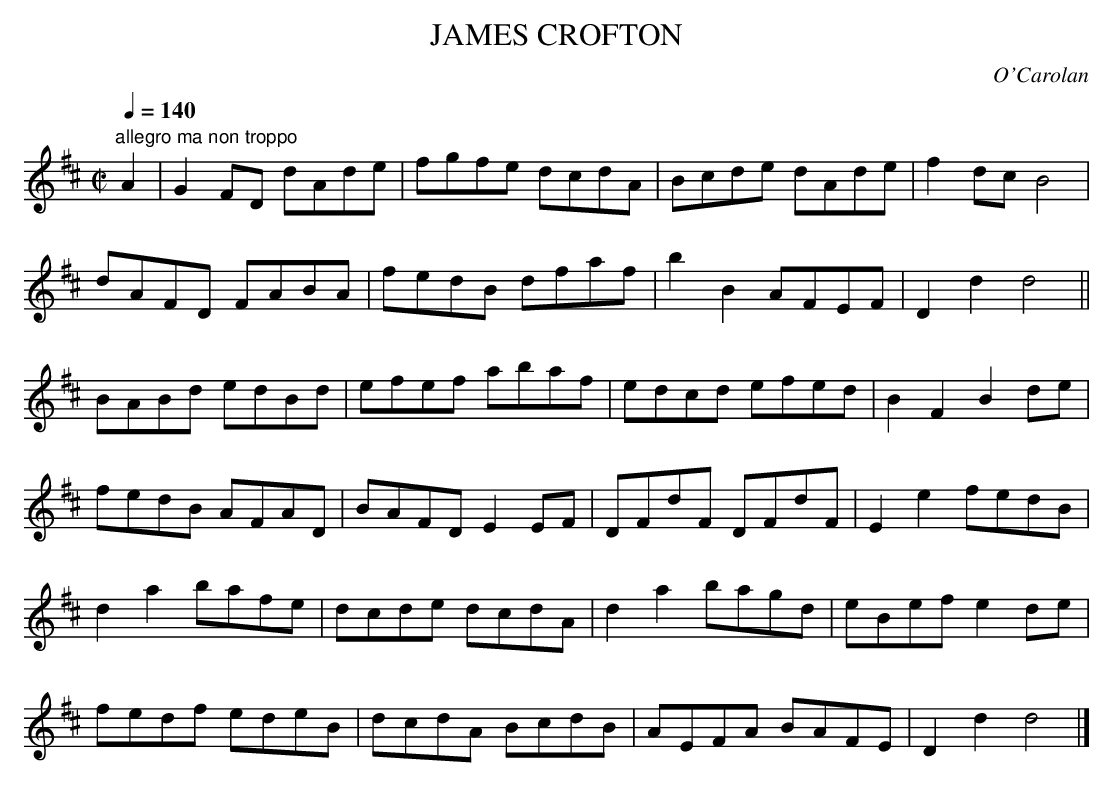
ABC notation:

X:1
T:JAMES CROFTON
C:O'Carolan
M:C|
Q:1/4=140
L:1/8
K:D
"allegro ma non troppo"
A2|G2FD dAde|fgfe dcdA|Bcde dAde|f2dc B4|
dAFD FABA|fedB dfaf|b2B2 AFEF|D2d2 d4||
BABd edBd|efef abaf|edcd efed|B2F2 B2de|
fedB AFAD|BAFD E2EF|DFdF DFdF|E2e2 fedB|
d2a2 bafe|dcde dcdA|d2a2 bagd|eBef e2de|
fedf edeB|dcdA BcdB|AEFA BAFE|D2d2 d4|]
